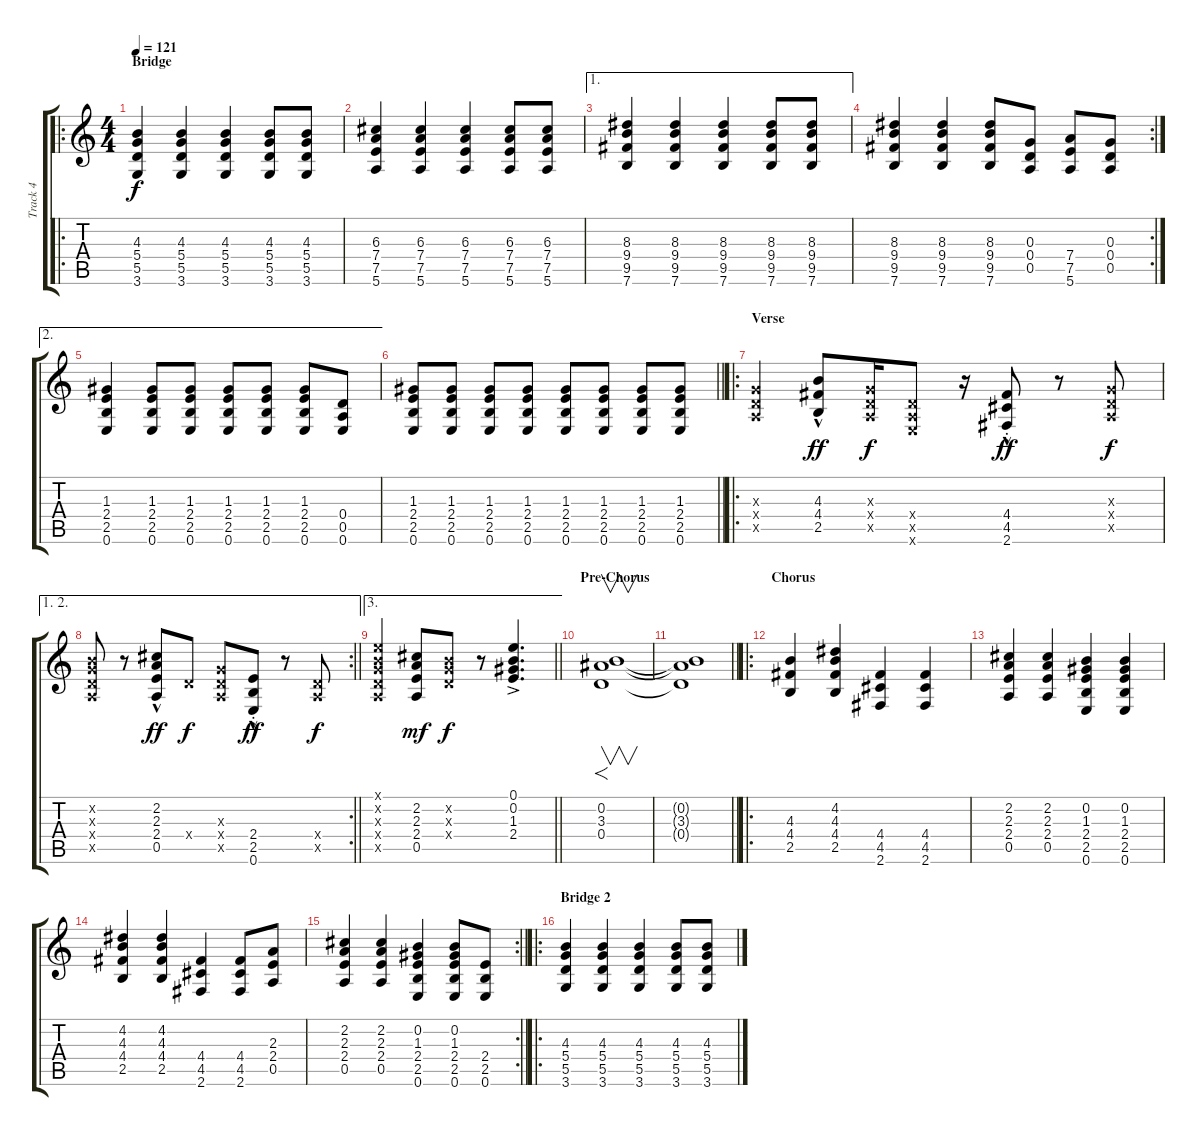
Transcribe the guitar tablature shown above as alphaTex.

\track ("Track 4" "Track 4") {instrument distortionguitar}
\staff {score tabs}
\tuning (E4 B3 G3 D3 A2 E2) {hide}
\ro
\ts (4 4)
\section ("" "Bridge")
\tempo 121
\clef g2
\ks c
(4.3 5.4 5.5 3.6).4{dy f} (4.3 5.4 5.5 3.6).4 (4.3 5.4 5.5 3.6).4 (4.3 5.4 5.5 3.6).8 (4.3 5.4 5.5 3.6).8 |
(6.3 7.4 7.5 5.6).4 (6.3 7.4 7.5 5.6).4 (6.3 7.4 7.5 5.6).4 (6.3 7.4 7.5 5.6).8 (6.3 7.4 7.5 5.6).8 |
\ae 1
(8.3 9.4 9.5 7.6).4 (8.3 9.4 9.5 7.6).4 (8.3 9.4 9.5 7.6).4 (8.3 9.4 9.5 7.6).8 (8.3 9.4 9.5 7.6).8 |
\rc 2
(8.3 9.4 9.5 7.6).4 (8.3 9.4 9.5 7.6).4 (8.3 9.4 9.5 7.6).8 (0.3 0.4 0.5).8 (7.4 7.5 5.6).8 (0.3 0.4 0.5).8 |
\ae 2
(1.3 2.4 2.5 0.6).4 (1.3 2.4 2.5 0.6).8 (1.3 2.4 2.5 0.6).8 (1.3 2.4 2.5 0.6).8 (1.3 2.4 2.5 0.6).8 (1.3 2.4 2.5 0.6).8 (0.4 0.5 0.6).8 |
\barLineRight lightlight
(1.3 2.4 2.5 0.6).8 (1.3 2.4 2.5 0.6).8 (1.3 2.4 2.5 0.6).8 (1.3 2.4 2.5 0.6).8 (1.3 2.4 2.5 0.6).8 (1.3 2.4 2.5 0.6).8 (1.3 2.4 2.5 0.6).8 (1.3 2.4 2.5 0.6).8 |
\ro
\section ("" "Verse")
(0.3{x} 0.4{x} 0.5{x}).4 (4.3{hac} 4.4{hac} 2.5{hac}).8{dy ff} (0.3{x} 0.4{x} 0.5{x}).16{dy f} (0.4{x} 0.5{x} 0.6{x}).8 r.16 (4.4{hac st} 4.5{hac st} 2.6{hac st}).8{dy ff} r.8 (0.3{x} 0.4{x} 0.5{x}).8{dy f} |
\ae (1 2)
\rc 2
\barLineRight lightlight
(0.2{x} 0.3{x} 0.4{x} 0.5{x}).8 r.8 (2.2 2.3{hac} 2.4{hac} 0.5{hac}).8{dy ff} 0.4{x}.8{dy f} (0.3{x} 0.4{x} 0.5{x}).8 (2.4{hac st} 2.5{hac st} 0.6{hac st}).8{dy ff} r.8 (0.4{x} 0.5{x}).8{dy f} |
\ae 3
\barLineRight lightlight
(0.1{x} 0.2{x} 0.3{x} 0.4{x} 0.5{x}).4 (2.2 2.3 2.4 0.5).8{dy mf} (0.2{x} 0.3{x} 0.4{x}).8{dy f} r.8 (0.1{ac} 0.2{ac} 1.3{ac} 2.4{ac}).4{d} |
\section ("" "Pre-Chorus")
(0.2 3.3 0.4).1{f v} |
\barLineRight lightlight
(0.2{t} 3.3{t} 0.4{t}).1 |
\ro
\section ("" "Chorus")
(4.3 4.4 2.5).4 (4.2 4.3 4.4 2.5).4 (4.4 4.5 2.6).4 (4.4 4.5 2.6).4 |
(2.2 2.3 2.4 0.5).4 (2.2 2.3 2.4 0.5).4 (0.2 1.3 2.4 2.5 0.6).4 (0.2 1.3 2.4 2.5 0.6).4 |
(4.2 4.3 4.4 2.5).4 (4.2 4.3 4.4 2.5).4 (4.4 4.5 2.6).4 (4.4 4.5 2.6).8 (2.3 2.4 0.5).8 |
\rc 2
\barLineRight lightlight
(2.2 2.3 2.4 0.5).4 (2.2 2.3 2.4 0.5).4 (0.2 1.3 2.4 2.5 0.6).4 (0.2 1.3 2.4 2.5 0.6).8 (2.4 2.5 0.6).8 |
\ro
\section ("" "Bridge 2")
(4.3 5.4 5.5 3.6).4 (4.3 5.4 5.5 3.6).4 (4.3 5.4 5.5 3.6).4 (4.3 5.4 5.5 3.6).8 (4.3 5.4 5.5 3.6).8
